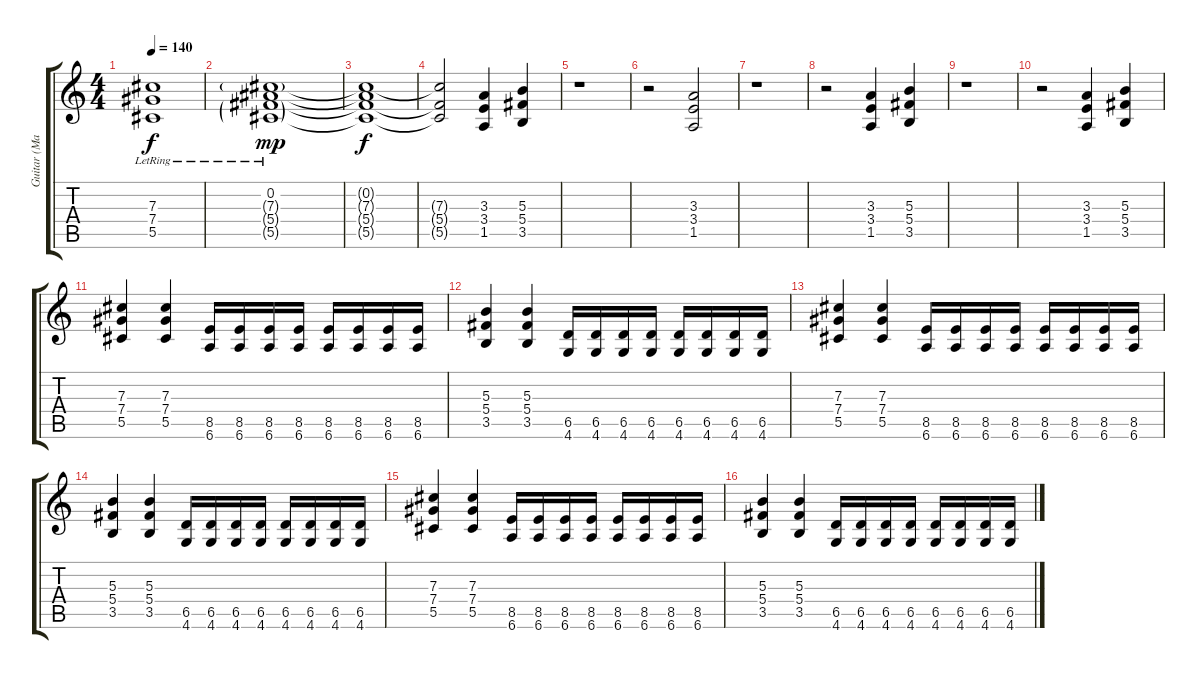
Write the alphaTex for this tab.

\track ("Guitar (Mantas)" "Guitar (Ma") {instrument distortionguitar}
\staff {score tabs}
\tuning (Eb4 Bb3 Gb3 Db3 Ab2 Eb2) {hide}
\ts (4 4)
\tempo 140
\clef g2
\ks c
(7.3 7.4{lr} 5.5).1{dy f} |
(0.2 7.3{g lr} 5.4{g} 5.5{g}).1{dy mp} |
(0.2{t} 7.3{t} 5.4{t} 5.5{t}).1{dy f} |
(7.3{t} 5.4{t} 5.5{t}).2 (3.3 3.4 1.5).4 (5.3 5.4 3.5).4 |
r.1 |
r.2 (3.3 3.4 1.5).2 |
r.1 |
r.2 (3.3 3.4 1.5).4 (5.3 5.4 3.5).4 |
r.1 |
r.2 (3.3 3.4 1.5).4 (5.3 5.4 3.5).4 |
(7.3 7.4 5.5).4 (7.3 7.4 5.5).4 (8.5 6.6).16 (8.5 6.6).16 (8.5 6.6).16 (8.5 6.6).16 (8.5 6.6).16 (8.5 6.6).16 (8.5 6.6).16 (8.5 6.6).16 |
(5.3 5.4 3.5).4 (5.3 5.4 3.5).4 (6.5 4.6).16 (6.5 4.6).16 (6.5 4.6).16 (6.5 4.6).16 (6.5 4.6).16 (6.5 4.6).16 (6.5 4.6).16 (6.5 4.6).16 |
(7.3 7.4 5.5).4 (7.3 7.4 5.5).4 (8.5 6.6).16 (8.5 6.6).16 (8.5 6.6).16 (8.5 6.6).16 (8.5 6.6).16 (8.5 6.6).16 (8.5 6.6).16 (8.5 6.6).16 |
(5.3 5.4 3.5).4 (5.3 5.4 3.5).4 (6.5 4.6).16 (6.5 4.6).16 (6.5 4.6).16 (6.5 4.6).16 (6.5 4.6).16 (6.5 4.6).16 (6.5 4.6).16 (6.5 4.6).16 |
(7.3 7.4 5.5).4 (7.3 7.4 5.5).4 (8.5 6.6).16 (8.5 6.6).16 (8.5 6.6).16 (8.5 6.6).16 (8.5 6.6).16 (8.5 6.6).16 (8.5 6.6).16 (8.5 6.6).16 |
(5.3 5.4 3.5).4 (5.3 5.4 3.5).4 (6.5 4.6).16 (6.5 4.6).16 (6.5 4.6).16 (6.5 4.6).16 (6.5 4.6).16 (6.5 4.6).16 (6.5 4.6).16 (6.5 4.6).16
